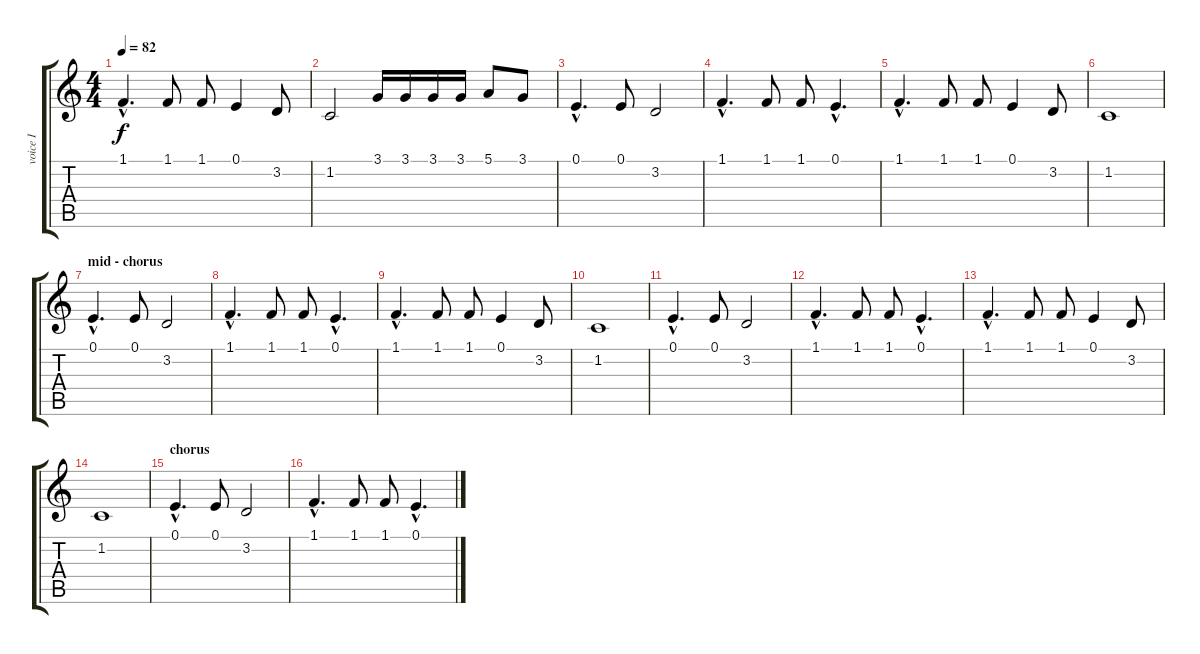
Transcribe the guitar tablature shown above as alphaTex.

\track ("voice I" "voice I") {instrument acousticgrandpiano}
\staff {score tabs}
\tuning (E4 B3 G3 D3 A2 E2) {hide}
\ts (4 4)
\tempo 82
\clef g2
\ks c
1.1{hac}.4{d dy f} 1.1.8 1.1.8 0.1.4 3.2.8 |
1.2.2 3.1.16 3.1.16 3.1.16 3.1.16 5.1.8 3.1.8 |
0.1{hac}.4{d} 0.1.8 3.2.2 |
1.1{hac}.4{d} 1.1.8 1.1.8 0.1{hac}.4{d} |
1.1{hac}.4{d} 1.1.8 1.1.8 0.1.4 3.2.8 |
1.2.1 |
\section ("" "mid - chorus")
0.1{hac}.4{d} 0.1.8 3.2.2 |
1.1{hac}.4{d} 1.1.8 1.1.8 0.1{hac}.4{d} |
1.1{hac}.4{d} 1.1.8 1.1.8 0.1.4 3.2.8 |
1.2.1 |
0.1{hac}.4{d} 0.1.8 3.2.2 |
1.1{hac}.4{d} 1.1.8 1.1.8 0.1{hac}.4{d} |
1.1{hac}.4{d} 1.1.8 1.1.8 0.1.4 3.2.8 |
1.2.1 |
\section ("" "chorus")
0.1{hac}.4{d} 0.1.8 3.2.2 |
1.1{hac}.4{d} 1.1.8 1.1.8 0.1{hac}.4{d}
